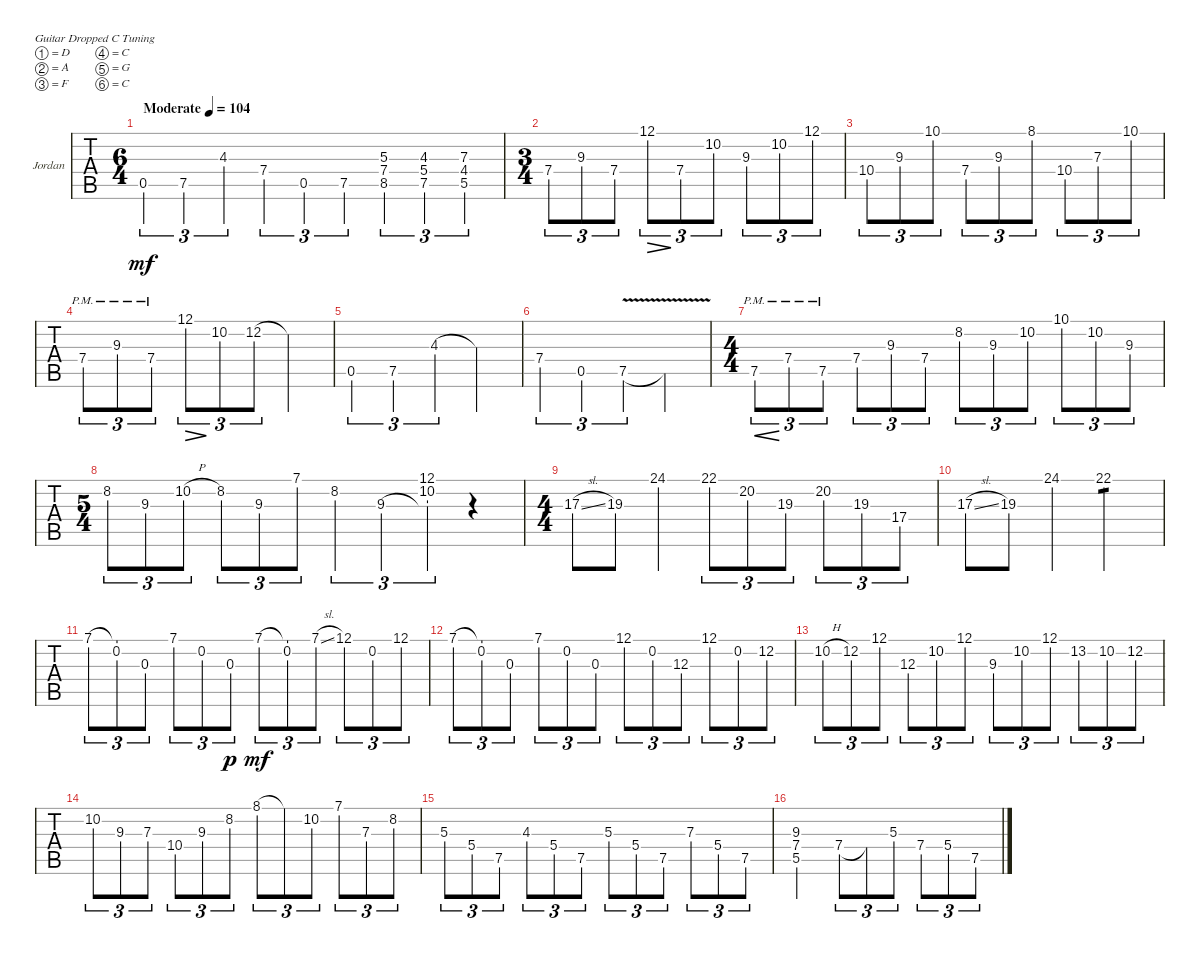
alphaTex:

\bracketExtendMode groupsimilarinstruments
\firstSystemTrackNameOrientation horizontal
\otherSystemsTrackNameOrientation horizontal
\track ("Jordan" "Jordan") {instrument electricguitarclean}
\staff {tabs}
\tuning (D4 A3 F3 C3 G2 C2)
\ts (6 4)
\tempo (104 "Moderate")
\clef g2
\scale
0.37796
\ks c
0.5.4{tu (3 2) dy mf instrument electricguitarclean} 7.5.4{tu (3 2)} 4.3.4{tu (3 2)} 7.4.4{tu (3 2)} 0.5.4{tu (3 2)} 7.5.4{tu (3 2)} (5.3 7.4 8.5).4{tu (3 2)} (4.3 5.4 7.5).4{tu (3 2)} (4.4 7.3 5.5).4{tu (3 2)} |
\ts (3 4)
\scale
0.328677 7.4.8{tu (3 2)} 9.3.8{tu (3 2)} 7.4.8{tu (3 2)} 12.1.8{tu (3 2) dec} 7.4.8{tu (3 2)} 10.2.8{tu (3 2)} 9.3.8{tu (3 2)} 10.2.8{tu (3 2)} 12.1.8{tu (3 2)} |
\scale
0.293128 10.4.8{tu (3 2)} 9.3.8{tu (3 2)} 10.1.8{tu (3 2)} 7.4.8{tu (3 2)} 9.3.8{tu (3 2)} 8.1.8{tu (3 2)} 10.4.8{tu (3 2)} 7.3.8{tu (3 2)} 10.1.8{tu (3 2)} |
\scale
0.4726 7.4{pm}.8{tu (3 2)} 9.3{pm}.8{tu (3 2)} 7.4{pm}.8{tu (3 2)} 12.1.8{tu (3 2) dec} 10.2.8{tu (3 2)} 12.2.8{tu (3 2)} 12.2{t}.4 |
\scale
0.373614 0.5.4{tu (3 2)} 7.5.4{tu (3 2)} 4.3.4{tu (3 2)} 4.3{t}.4 |
\scale
0.35594 7.4.4{tu (3 2)} 0.5.4{tu (3 2)} 7.5{v}.4{tu (3 2)} 7.5{t}.4 |
\ts (4 4)
\scale
0.359761
\scale
0.459685 7.5{pm}.8{tu (3 2) cre} 7.4{pm}.8{tu (3 2)} 7.5{pm}.8{tu (3 2)} 7.4.8{tu (3 2)} 9.3.8{tu (3 2)} 7.4.8{tu (3 2)} 8.2.8{tu (3 2)} 9.3.8{tu (3 2)} 10.2.8{tu (3 2)} 10.1.8{tu (3 2)} 10.2.8{tu (3 2)} 9.3.8{tu (3 2)} |
\ts (5 4)
\scale
0.335383
\scale
0.540205 8.2.8{tu (3 2)} 9.3.8{tu (3 2)} 10.2{h}.8{tu (3 2)} 8.2.8{tu (3 2)} 9.3.8{tu (3 2)} 7.1.8{tu (3 2)} 8.2.4{tu (3 2)} 9.3.4{tu (3 2)} (12.1 10.2 9.3{t}).4{tu (3 2)} r.4 |
\ts (4 4)
\scale
0.305021
\scale
0.373566 17.3{sl}.8 19.3.8 24.1.4 22.1.8{tu (3 2)} 20.2.8{tu (3 2)} 19.3.8{tu (3 2)} 20.2.8{tu (3 2)} 19.3.8{tu (3 2)} 17.4.8{tu (3 2)} |
\scale
0.25645 17.3{sl}.8 19.3.8 24.1.4 22.1.2{tp 1} |
\scale
0.370185 7.1.8{tu (3 2)} (0.2 7.1{t}).8{tu (3 2)} 0.3.8{tu (3 2)} 7.1.8{tu (3 2)} 0.2.8{tu (3 2)} 0.3.8{tu (3 2) dy p} 7.1.8{tu (3 2) dy mf} (0.2 7.1{t}).8{tu (3 2)} 7.1{sl}.8{tu (3 2)} 12.1.8{tu (3 2)} 0.2.8{tu (3 2)} 12.1.8{tu (3 2)} |
\scale
0.497516 7.1.8{tu (3 2)} (0.2 7.1{t}).8{tu (3 2)} 0.3.8{tu (3 2)} 7.1.8{tu (3 2)} 0.2.8{tu (3 2)} 0.3.8{tu (3 2)} 12.1.8{tu (3 2)} 0.2.8{tu (3 2)} 12.3.8{tu (3 2)} 12.1.8{tu (3 2)} 0.2.8{tu (3 2)} 12.2.8{tu (3 2)} |
\scale
0.502325 10.2{h}.8{tu (3 2)} 12.2.8{tu (3 2)} 12.1.8{tu (3 2)} 12.3.8{tu (3 2)} 10.2.8{tu (3 2)} 12.1.8{tu (3 2)} 9.3.8{tu (3 2)} 10.2.8{tu (3 2)} 12.1.8{tu (3 2)} 13.2.8{tu (3 2)} 10.2.8{tu (3 2)} 12.2.8{tu (3 2)} |
10.2.8{tu (3 2)} 9.3.8{tu (3 2)} 7.3.8{tu (3 2)} 10.4.8{tu (3 2)} 9.3.8{tu (3 2)} 8.2.8{tu (3 2)} 8.1.8{tu (3 2)} 8.1{t}.8{tu (3 2)} 10.2.8{tu (3 2)} 7.1.8{tu (3 2)} 7.3.8{tu (3 2)} 8.2.8{tu (3 2)} |
5.3.8{tu (3 2)} 5.4.8{tu (3 2)} 7.5.8{tu (3 2)} 4.3.8{tu (3 2)} 5.4.8{tu (3 2)} 7.5.8{tu (3 2)} 5.3.8{tu (3 2)} 5.4.8{tu (3 2)} 7.5.8{tu (3 2)} 7.3.8{tu (3 2)} 5.4.8{tu (3 2)} 7.5.8{tu (3 2)} |
(5.5 7.4 9.3).2 7.4.8{tu (3 2)} 7.4{t}.8{tu (3 2)} 5.3.8{tu (3 2)} 7.4.8{tu (3 2)} 5.4.8{tu (3 2)} 7.5.8{tu (3 2)}
